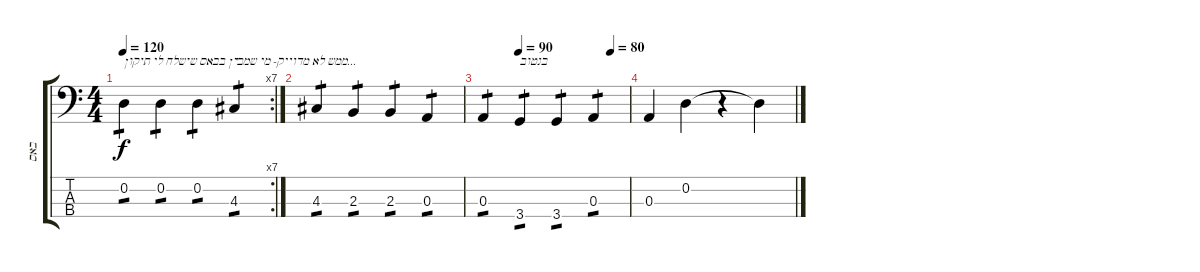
\track ("באס" "באס") {instrument electricbassfinger}
\staff {score tabs}
\tuning (G2 D2 A1 E1) {hide}
\rc 7
\ts (4 4)
\tempo 120
\clef f4
\ks c
0.2.4{txt "ממש לא מדוייק- מי שמבין בבאס שישלח לי תיקון..." tp 1 dy f} 0.2.4{tp 1} 0.2.4{tp 1} 4.3.4{txt "י" tp 1} |
4.3.4{tp 1 instrument electricbassfinger} 2.3.4{tp 1} 2.3.4{tp 1} 0.3.4{tp 1} |
\tempo (90 0.25)
\tempo (80 0.875)
0.3.4{tp 1} 3.4.4{txt "בנטוב" tp 1} 3.4.4{tp 1} 0.3.4{tp 1} |
0.3.4 0.2.4 r.4 0.2{t}.4
